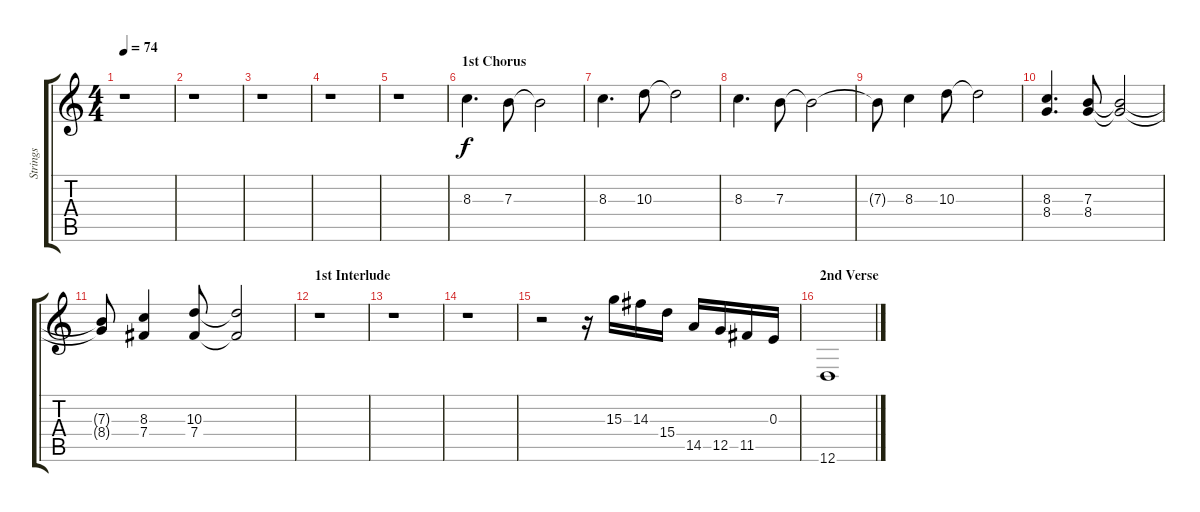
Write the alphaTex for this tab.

\track ("Strings" "Strings") {instrument stringensemble1}
\staff {score tabs}
\tuning (F4 C4 E4 B3 G3 D2) {hide}
\ts (4 4)
\tempo 74
\clef g2
\ks c
r.1{dy f} |
r.1 |
r.1 |
r.1 |
r.1 |
\section ("" "1st Chorus")
8.3.4{d} 7.3.8 7.3{t}.2 |
8.3.4{d} 10.3.8 10.3{t}.2 |
8.3.4{d} 7.3.8 7.3{t}.2 |
7.3{t}.8 8.3.4 10.3.8 10.3{t}.2 |
(8.3 8.4).4{d} (7.3 8.4).8 (7.3{t} 8.4{t}).2 |
(7.3{t} 8.4{t}).8 (8.3 7.4).4 (10.3 7.4).8 (10.3{t} 7.4{t}).2 |
\section ("" "1st Interlude")
r.1 |
r.1 |
r.1 |
r.2 r.16 15.3.16 14.3.16 15.4.16 14.5.16 12.5.16 11.5.16 0.3.16 |
\section ("" "2nd Verse")
12.6.1
